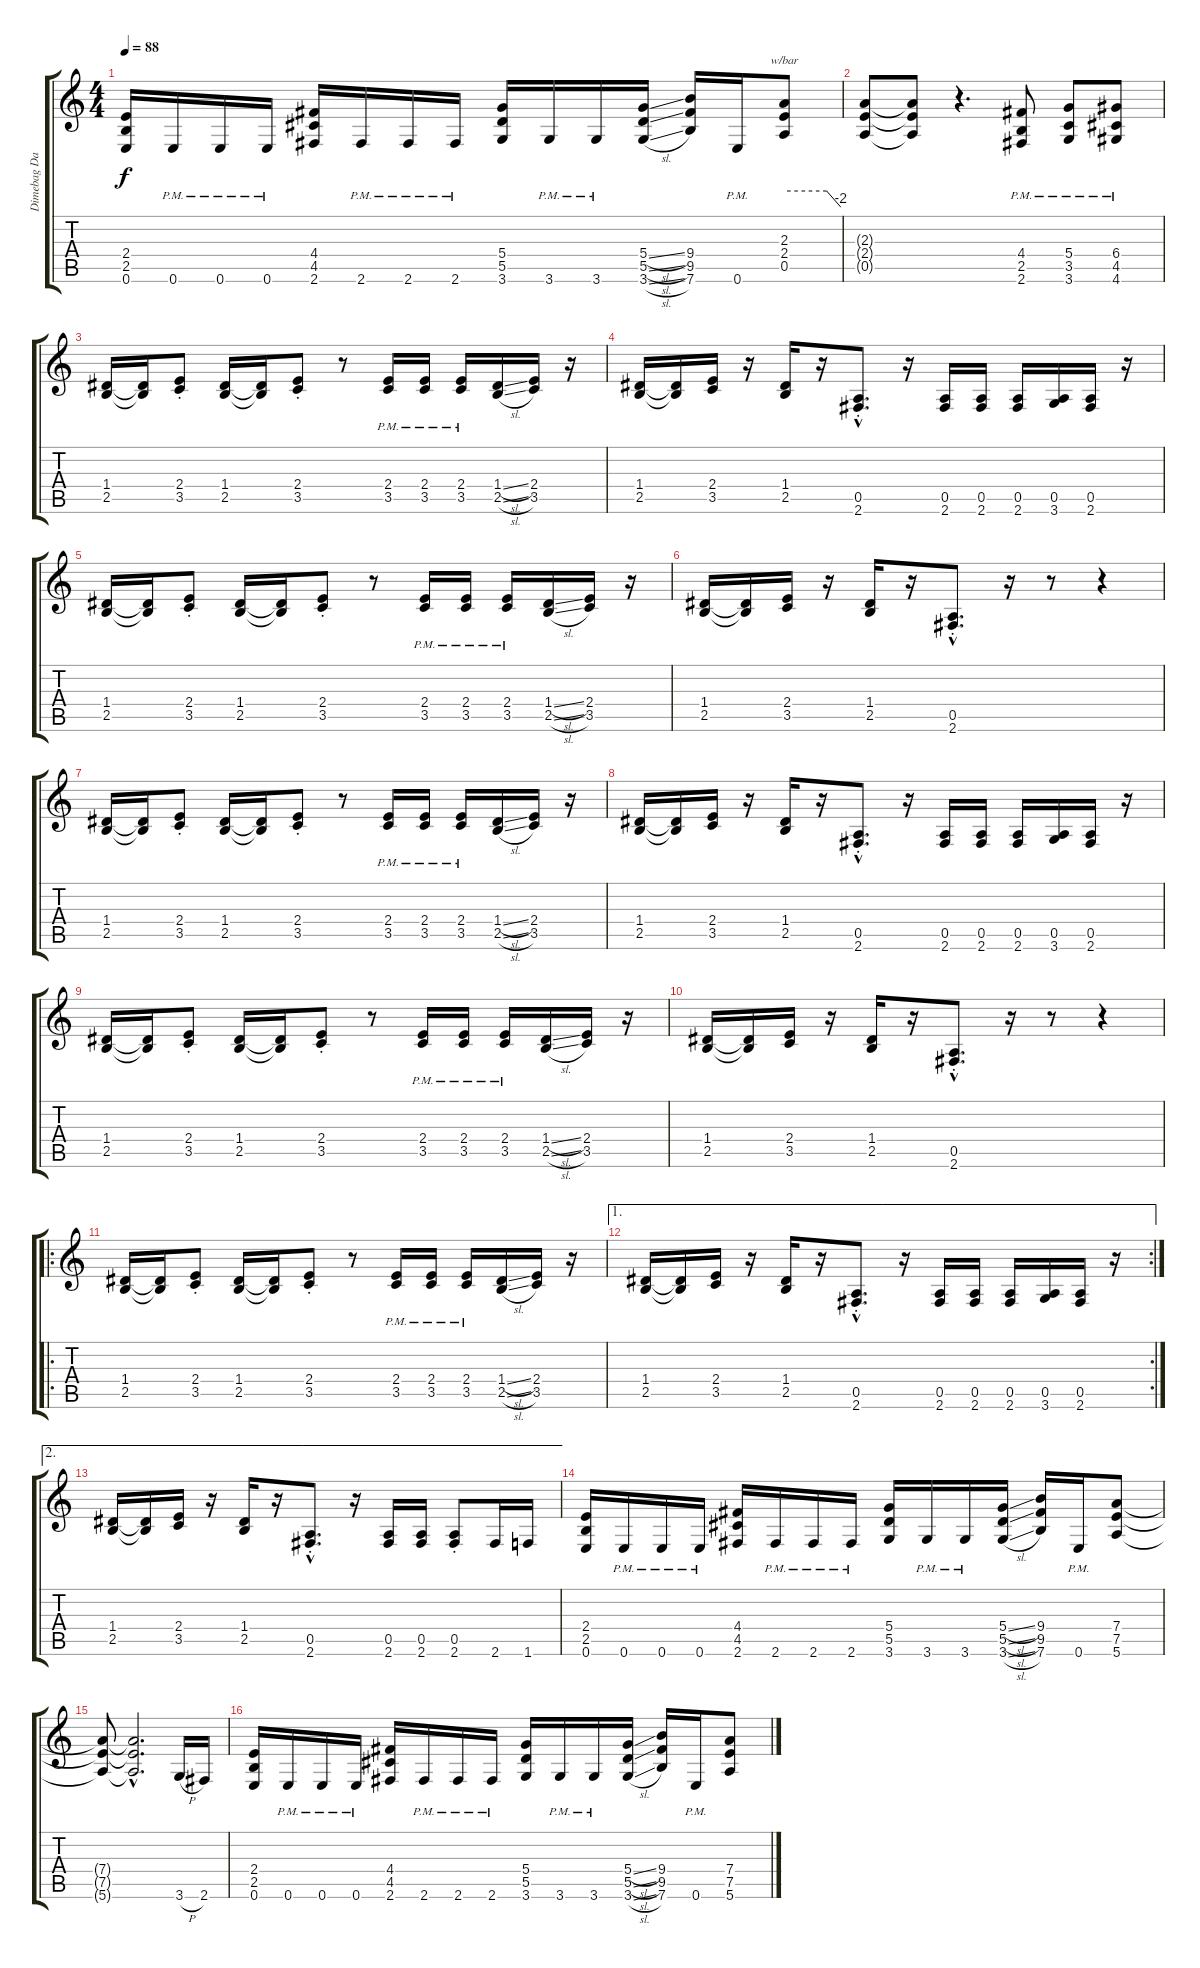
\track ("Dimebag Darrell (Rythm)" "Dimebag Da") {instrument distortionguitar}
\staff {score tabs}
\tuning (E4 B3 G3 D3 A2 E2) {hide}
\ts (4 4)
\tempo 88
\clef g2
\ks c
(2.4 2.5 0.6).16{dy f} 0.6{pm}.16 0.6{pm}.16 0.6{pm}.16 (4.4 4.5 2.6).16 2.6{pm}.16 2.6{pm}.16 2.6{pm}.16 (5.4 5.5 3.6).16 3.6{pm}.16 3.6{pm}.16 (5.4{sl} 5.5{sl} 3.6{sl}).16 (9.4 9.5 7.6).16 0.6{pm}.16 (2.3 2.4 0.5).8{tbe (custom default 0 0 45 0 60 -8)} |
(2.3{t} 2.4{t} 0.5{t}).8 (2.3{t} 2.4{t} 0.5{t}).8 r.4{d} (4.4{pm} 2.5{pm} 2.6{pm}).8 (5.4{pm} 3.5{pm} 3.6{pm}).8 (6.4{pm} 4.5{pm} 4.6{pm}).8 |
(1.4 2.5).16 (1.4{t} 2.5{t}).16 (2.4{st} 3.5{st}).8 (1.4 2.5).16 (1.4{t} 2.5{t}).16 (2.4{st} 3.5{st}).8 r.8 (2.4{pm} 3.5{pm}).16 (2.4{pm} 3.5{pm}).16 (2.4{pm} 3.5{pm}).16 (1.4{sl} 2.5{sl}).16 (2.4 3.5).16 r.16 |
(1.4 2.5).16 (1.4{t} 2.5{t}).16 (2.4 3.5).16 r.16 (1.4 2.5).16 r.16 (0.5{hac st} 2.6{hac st}).8{d} r.16 (0.5 2.6).16 (0.5 2.6).16 (0.5 2.6).16 (0.5 3.6).16 (0.5 2.6).16 r.16 |
(1.4 2.5).16 (1.4{t} 2.5{t}).16 (2.4{st} 3.5{st}).8 (1.4 2.5).16 (1.4{t} 2.5{t}).16 (2.4{st} 3.5{st}).8 r.8 (2.4{pm} 3.5{pm}).16 (2.4{pm} 3.5{pm}).16 (2.4{pm} 3.5{pm}).16 (1.4{sl} 2.5{sl}).16 (2.4 3.5).16 r.16 |
(1.4 2.5).16 (1.4{t} 2.5{t}).16 (2.4 3.5).16 r.16 (1.4 2.5).16 r.16 (0.5{hac st} 2.6{hac st}).8{d} r.16 r.8 r.4 |
(1.4 2.5).16 (1.4{t} 2.5{t}).16 (2.4{st} 3.5{st}).8 (1.4 2.5).16 (1.4{t} 2.5{t}).16 (2.4{st} 3.5{st}).8 r.8 (2.4{pm} 3.5{pm}).16 (2.4{pm} 3.5{pm}).16 (2.4{pm} 3.5{pm}).16 (1.4{sl} 2.5{sl}).16 (2.4 3.5).16 r.16 |
(1.4 2.5).16 (1.4{t} 2.5{t}).16 (2.4 3.5).16 r.16 (1.4 2.5).16 r.16 (0.5{hac st} 2.6{hac st}).8{d} r.16 (0.5 2.6).16 (0.5 2.6).16 (0.5 2.6).16 (0.5 3.6).16 (0.5 2.6).16 r.16 |
(1.4 2.5).16 (1.4{t} 2.5{t}).16 (2.4{st} 3.5{st}).8 (1.4 2.5).16 (1.4{t} 2.5{t}).16 (2.4{st} 3.5{st}).8 r.8 (2.4{pm} 3.5{pm}).16 (2.4{pm} 3.5{pm}).16 (2.4{pm} 3.5{pm}).16 (1.4{sl} 2.5{sl}).16 (2.4 3.5).16 r.16 |
(1.4 2.5).16 (1.4{t} 2.5{t}).16 (2.4 3.5).16 r.16 (1.4 2.5).16 r.16 (0.5{hac st} 2.6{hac st}).8{d} r.16 r.8 r.4 |
\ro
(1.4 2.5).16 (1.4{t} 2.5{t}).16 (2.4{st} 3.5{st}).8 (1.4 2.5).16 (1.4{t} 2.5{t}).16 (2.4{st} 3.5{st}).8 r.8 (2.4{pm} 3.5{pm}).16 (2.4{pm} 3.5{pm}).16 (2.4{pm} 3.5{pm}).16 (1.4{sl} 2.5{sl}).16 (2.4 3.5).16 r.16 |
\ae 1
\rc 2
(1.4 2.5).16 (1.4{t} 2.5{t}).16 (2.4 3.5).16 r.16 (1.4 2.5).16 r.16 (0.5{hac st} 2.6{hac st}).8{d} r.16 (0.5 2.6).16 (0.5 2.6).16 (0.5 2.6).16 (0.5 3.6).16 (0.5 2.6).16 r.16 |
\ae 2
(1.4 2.5).16 (1.4{t} 2.5{t}).16 (2.4 3.5).16 r.16 (1.4 2.5).16 r.16 (0.5{hac st} 2.6{hac st}).8{d} r.16 (0.5 2.6).16 (0.5 2.6).16 (0.5{st} 2.6{st}).8 2.6.16 1.6.16 |
(2.4 2.5 0.6).16 0.6{pm}.16 0.6{pm}.16 0.6{pm}.16 (4.4 4.5 2.6).16 2.6{pm}.16 2.6{pm}.16 2.6{pm}.16 (5.4 5.5 3.6).16 3.6{pm}.16 3.6{pm}.16 (5.4{sl} 5.5{sl} 3.6{sl}).16 (9.4 9.5 7.6).16 0.6{pm}.16 (7.4 7.5 5.6).8 |
(7.4{t} 7.5{t} 5.6{t}).8 (7.4{hac t} 7.5{hac t} 5.6{hac t}).2{d} 3.6{h}.16 2.6.16 |
(2.4 2.5 0.6).16 0.6{pm}.16 0.6{pm}.16 0.6{pm}.16 (4.4 4.5 2.6).16 2.6{pm}.16 2.6{pm}.16 2.6{pm}.16 (5.4 5.5 3.6).16 3.6{pm}.16 3.6{pm}.16 (5.4{sl} 5.5{sl} 3.6{sl}).16 (9.4 9.5 7.6).16 0.6{pm}.16 (7.4 7.5 5.6).8
